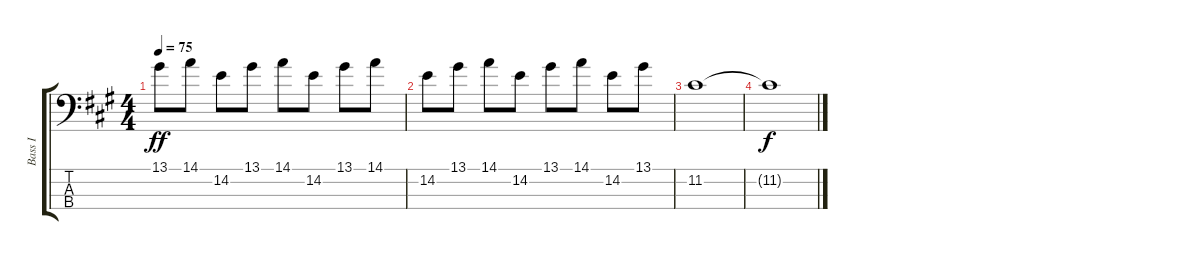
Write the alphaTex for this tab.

\track ("Bass I" "Bass I") {instrument electricbasspick}
\staff {score tabs}
\tuning (G2 D2 A1 E1) {hide}
\ts (4 4)
\tempo 75
\clef f4
\ks a
13.1.8{dy ff} 14.1.8 14.2.8 13.1.8 14.1.8 14.2.8 13.1.8 14.1.8 |
14.2.8 13.1.8 14.1.8 14.2.8 13.1.8 14.1.8 14.2.8 13.1.8 |
11.2.1 |
11.2{t}.1{dy f}
